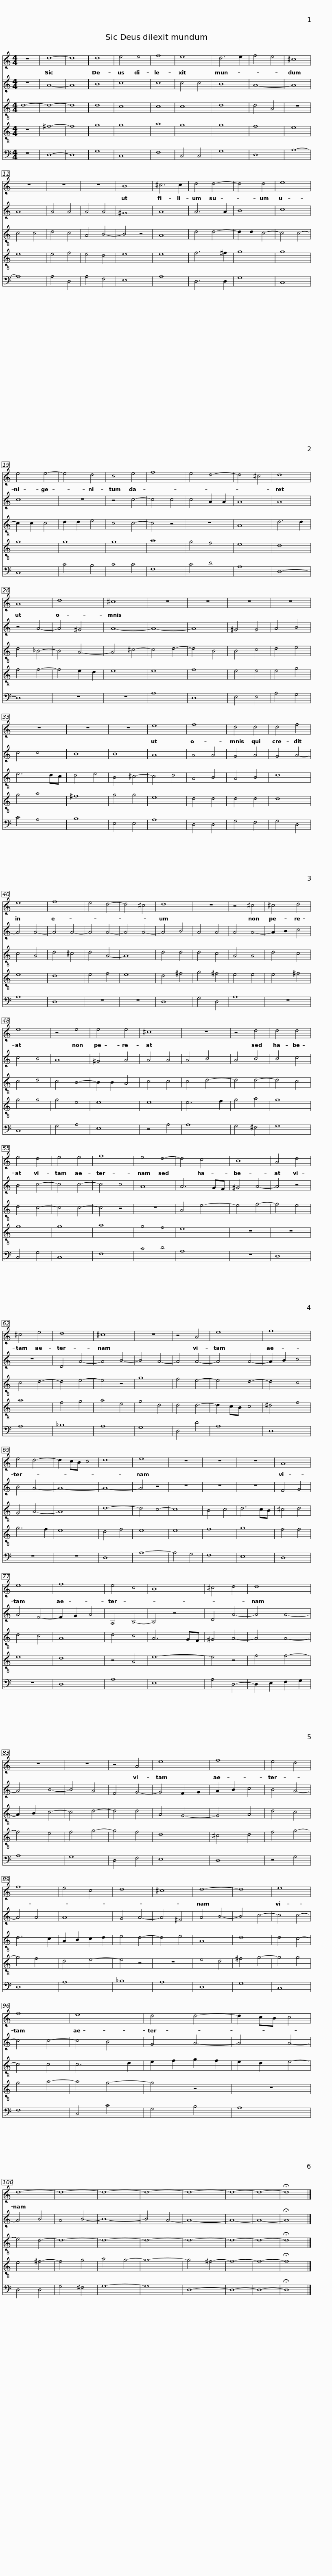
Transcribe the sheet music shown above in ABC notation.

X:1
%%score 1 2 3 4 5
L:1/8
M:4/4
I:linebreak $
K:C
V:1 treble
V:2 treble
V:3 treble-8
V:4 treble-8
V:5 bass
V:1
 z8 | d8- | d8 | d8 | e4 e4 | %5
 f8 | e8 | d6 e2 | f4 e4 | ^c8 | %10
 z8 | z8 | z8 | B8 |$ ^c6 c2 | %15
 d4 d4- | d4 d4 | e8 | e4 e4- | e4 d4 | %20
 c4 e4 | f8 | e4 d4- | d4 ^c4 | d8 |$ %25
 A8 | d8 | ^c8 | z8 | z8 | %30
 z8 | z8 | z8 | z8 | z8 | %35
 e8 | f8 |$ d4 d4 | d4 f4 | e8 | %40
 f8 | e4 d4- | d4 ^c4 | d8 | z8 | %45
 z4 ^c4 | ^c4 d4 | e8 | z4 e4 |$ e4 e4 | %50
 ^c8 | z8 | z4 d4 | d4 d4 | e4 d4 | %55
 e4 e4 | f8 | e4 d4- | d4 c4 | B8 |$ %60
 A4 d4 | ^c4 e4 | d8 | ^c8 | z8 | %65
 z4 A4 | e8 | f8 | e4 d4- | d2 cB c4 | %70
 d8 | e8 |$ z8 | z8 | z8 | %75
 A8 | e8 | f8 | e4 c4 | B8 | %80
 ^c4 d4 | d8 | z8 | z8 |$ z4 A4 | %85
 e8 | f8 | e4 d4 | f8 | e4 c4 | %90
 d8 | ^c8 | d8- | d8 | e8 | %95
 f8 |$ e8 | d4 d4- | d2 cB c4 | d8- | %100
 d8- | d8- | d8- | d8- | d8- | %105
 d8- | !fermata!d8 |] %107
V:2
 z8 | A8- | A8 | B8 | c8 | %5
 c8 | c4 c4 | B8 | A8- | A8 | %10
 A8 | A4 A4 | A4 A4 | ^G8 |$ A8 | %15
 A6 A2 | B8 | c8 | c8 | z8 | %20
 z4 c4- | c4 c4 | c4 A2 A2 | A8 | A8 |$ %25
 z4 A4- | A4 ^G4 | A8- | A8- | A8 | %30
 ^G4 G4 | A4 B4 | c4 c4 | B8 | B8 | %35
 A8 | A4 A4 |$ G4 A4 | G4 A4- | A4 A4- | %40
 A4 A4- | A4 A4- | A4 A4- | A4 B4 | A4 A4 | %45
 A4 A4- | A2 B2 c4 | c4 B4 | A8 |$ ^G4 A4 | %50
 A4 A4 | A4 B4 | A4 B4 | B4 c4 | B4 c4- | %55
 c4 c4- | c4 c4 | A8 | A6 GF | ^G4 A4- |$ %60
 A4 z4 | z8 | D4 A4- | A4 B4- | B4 A4- | %65
 A4 A4- | A4 A4- | A2 B2 c4 | B4 A4- | A8- | %70
 A8- | A4 z4 |$ z8 | z8 | z8 | %75
 F4 G4 | A4 F4- | F2 G2 A4 | A,4 B,4- | B,4 z4 | %80
 D4 A4- | A4 A4- | A4 B4- | B4 A4 |$ F4 G4- | %85
 G4 F2 G2 | A2 B2 c4 | B4 A4- | A4 A4 | A8 | %90
 G4 A4- | A4 ^F4 | A4 B4- | B4 c4- | c4 c4- | %95
 c4 c4- |$ c4 B4 | G4 A4- | A4 A4- | A4 B4 | %100
 A4 B4- | B8- | B4 A4- | A8- | A8- | %105
 A8- | !fermata!A8 |] %107
V:3
 d8- | d8- | d8 | d8 | c8 | %5
 c8 | c8 | d8 | d4 A4 | z8 | %10
 c4 c4 | d4 c4 | A4 B4- | B4 z4 |$ A8 | %15
 d4 d4- | d2 d2 c4- | c4 c4- | c2 c2 c4 | d2 d2 e4 | %20
 c4 c4- | c4 z4 | z8 | A8 | d6 d2 |$ %25
 d4 _B4- | B4 A4- | A4 ^c4- | c4 d4- | d4 B4 | %30
 B4 c4 | d4 e4 | e6 dc | d4 e4 | B4 ^c4- | %35
 c4 d4 | A4 B4 |$ A4 B4 | d8 | c4 A4 | %40
 d4 ^c4 | d4 A4- | A8 | d4 d4 | d4 c4 | %45
 A4 A4 | d4 c4 | c4 d4 | c4 B4- |$ B2 B2 A4 | %50
 c4 c4 | c4 d4- | d4 d4- | d4 c4 | d4 c4- | %55
 c4 c4- | c4 z4 | z8 | A4 e4- | e4 f4- |$ %60
 f4 e4 | c4 d4- | d4 e4- | e4 z4 | g8 | %65
 f4 e4- | e4 d4- | d4 c4 | G4 A4- | A8 | %70
 d8- | d4 c4- |$ c8 | B4 c4 | d6 cB | %75
 ^c4 d4 | d4 c4 | A8 | d4 c4 | A6 GF | %80
 ^G4 A4- | A4 A4- | A2 B2 c4- | c4 d4- |$ d4 d4 | %85
 A4 G4- | G4 A4 | d4 c4 | d6 c2 | A2 B2 c2 d2 | %90
 e4 d4- | d4 e4 | A8 | d8 | d4 c4- | %95
 c4 c4 |$ c6 d2 | e2 f2 g2 f2 | e2 d2 e4- | e4 d4- | %100
 d8- | d8- | d8- | d8- | d8- | %105
 d8- | !fermata!d8 |] %107
V:4
 z8 | ^f8- | f8 | g8 | g8 | %5
 a8 | g8 | g8 | f8 | e8 | %10
 e8 | e4 f4 | e4 d4 | e8 |$ e8 | %15
 f6 ^f2 | g8 | g8 | g8 | g8 | %20
 g8 | a8 | g4 f4 | e8 | d8 |$ %25
 f4 f4- | f4 e2 d2 | e8 | e8 | f8 | %30
 e4 e4 | e4 g4 | g4 a4 | ^f8 | g4 g4 | %35
 e8 | d4 d4 |$ d4 d4 | d8 | e8 | %40
 d8 | e4 f4 | e8 | d4 ^f4 | g4 ^f4 | %45
 e4 e4 | e4 ^f4 | g4 g4 | g4 e4 |$ e8 | %50
 e8 | e6 f2 | g4 a4 | g8 | g8 | %55
 g8 | a8 | g4 f4 | e8 | z8 |$ %60
 z8 | a8 | f4 g4 | a4 e4 | g4 d4 | %65
 d4 d4- | d2 cB c4 | ^d4 f4 | g6 f2 | e8 | %70
 d4 f4 | e8 |$ e8 | f8 | g8 | %75
 f4 f4 | e8 | d8 | z4 A4 | e8- | %80
 e4 z4 | f4 f4- | f4 e4 | f4 g4- |$ g4 f4 | %85
 d8 | ^c4 d4 | f4 g4- | g4 f4 | d4 e4- | %90
 e4 z4 | z8 | e4 d4 | ^f4 g4- | g4 g4 | %95
 g4 a4- |$ a4 g4- | g4 z4 | z8 | e4 ^f4- | %100
 f4 g4 | a4 g4- | g8- | g4 ^f4- | f8- | %105
 f8- | !fermata!f8 |] %107
V:5
 z8 | D,8- | D,8 | G,8 | C,8 | %5
 F,8 | C,4 C,4 | G,8 | D,8 | A,8- | %10
 A,8 | A,4 D,4 | A,4 F,4 | E,8 |$ A,8 | %15
 D,6 D,2 | G,8 | C,8 | C,8 | C4 B,4 | %20
 C4 C4 | F,8 | C4 D4 | A,8 | D,8- |$ %25
 D,8 | z8 | z8 | A,8 | D,8 | %30
 E,4 E,4 | A,4 G,4 | C4 A,4 | B,8 | E,4 E,4 | %35
 A,8 | D,4 D,4 |$ G,4 F,4 | G,4 D,4 | A,8 | %40
 D,8 | z8 | z8 | D,8 | G,4 D,4 | %45
 A,8 | z8 | C,8 | G,4 A,4 |$ E,8 | %50
 z4 A,4 | A,8 | G,4 ^F,4 | G,8 | C,4 G,4 | %55
 C,8 | F,8 | C4 D4 | A,8 | z8 |$ %60
 D,8 | A,8 | _B,8 | A,8 | G,8 | %65
 D,4 D4 | A,8 | D,8 | z8 | z8 | %70
 D,8 | A,8- |$ A,4 G,4 | F,8 | E,8 | %75
 D,8 | z8 | D,8 | A,8 | E,8 | %80
 A,4 D,4- | D,2 E,2 F,2 G,2 | A,8 | G,8 |$ D,4 F,4 | %85
 E,8 | D,8 | z4 G,4 | D,8 | A,8 | %90
 _B,8 | A,8 | D,8 | G,8 | C,8 | %95
 F,8 |$ C,4 C4 | G,4 B,4 | A,8 | D,4 D,4 | %100
 G,4 ^F,4 | G,8- | G,8 | D,8- | D,8- | %105
 D,8- | !fermata!D,8 |] %107
